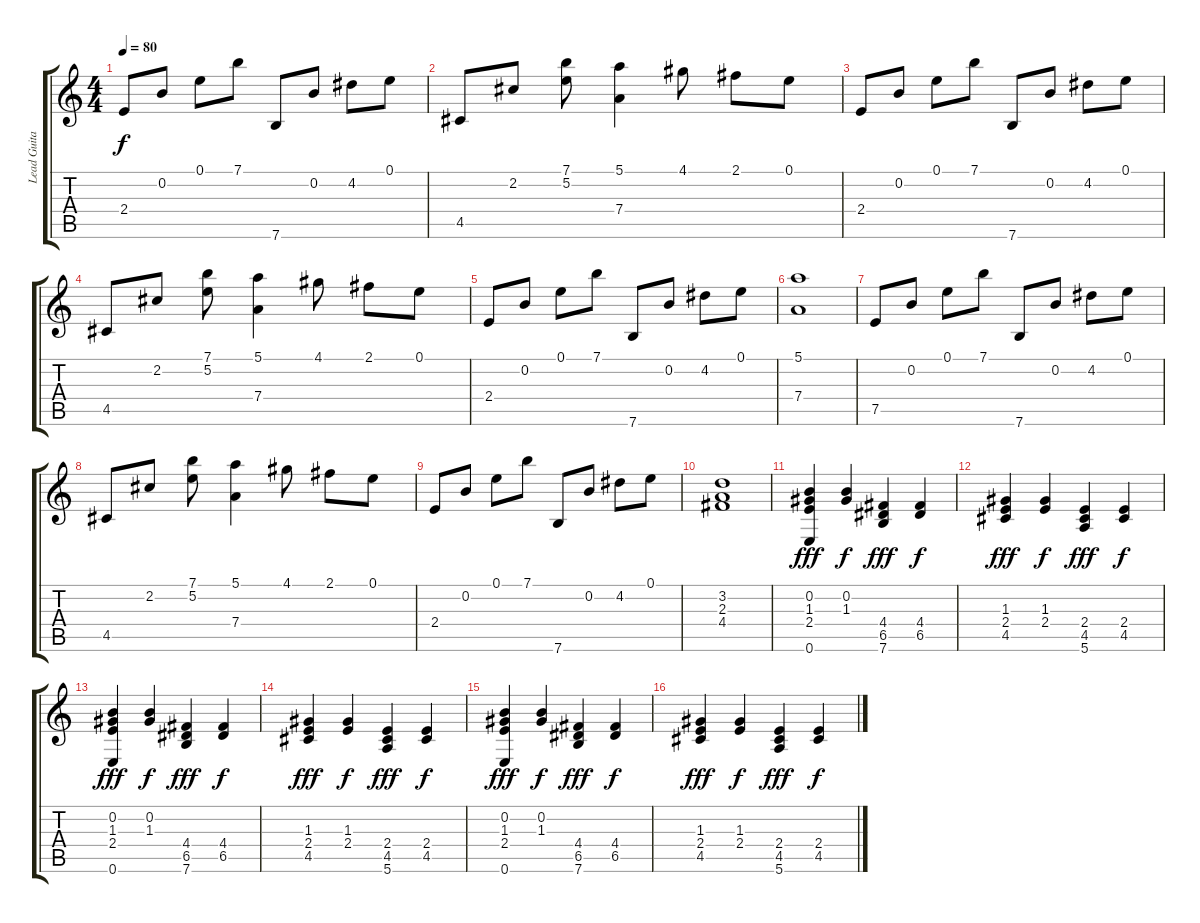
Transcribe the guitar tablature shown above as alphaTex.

\track ("Lead Guitar" "Lead Guita") {instrument acousticguitarsteel}
\staff {score tabs}
\tuning (E4 B3 G3 D3 A2 E2) {hide}
\ts (4 4)
\tempo 80
\clef g2
\ks c
2.4.8{dy f} 0.2.8 0.1.8 7.1.8 7.6.8 0.2.8 4.2.8 0.1.8 |
4.5.8 2.2.8 (7.1 5.2).8 (5.1 7.4).4 4.1.8 2.1.8 0.1.8 |
2.4.8 0.2.8 0.1.8 7.1.8 7.6.8 0.2.8 4.2.8 0.1.8 |
4.5.8 2.2.8 (7.1 5.2).8 (5.1 7.4).4 4.1.8 2.1.8 0.1.8 |
2.4.8 0.2.8 0.1.8 7.1.8 7.6.8 0.2.8 4.2.8 0.1.8 |
(5.1 7.4).1 |
7.5.8 0.2.8 0.1.8 7.1.8 7.6.8 0.2.8 4.2.8 0.1.8 |
4.5.8 2.2.8 (7.1 5.2).8 (5.1 7.4).4 4.1.8 2.1.8 0.1.8 |
2.4.8 0.2.8 0.1.8 7.1.8 7.6.8 0.2.8 4.2.8 0.1.8 |
(3.2 2.3 4.4).1 |
(0.2 1.3 2.4 0.6).4{dy fff} (0.2 1.3).4{dy f} (4.4 6.5 7.6).4{dy fff} (4.4 6.5).4{dy f} |
(1.3 2.4 4.5).4{dy fff} (1.3 2.4).4{dy f} (2.4 4.5 5.6).4{dy fff} (2.4 4.5).4{dy f} |
(0.2 1.3 2.4 0.6).4{dy fff} (0.2 1.3).4{dy f} (4.4 6.5 7.6).4{dy fff} (4.4 6.5).4{dy f} |
(1.3 2.4 4.5).4{dy fff} (1.3 2.4).4{dy f} (2.4 4.5 5.6).4{dy fff} (2.4 4.5).4{dy f} |
(0.2 1.3 2.4 0.6).4{dy fff} (0.2 1.3).4{dy f} (4.4 6.5 7.6).4{dy fff} (4.4 6.5).4{dy f} |
(1.3 2.4 4.5).4{dy fff} (1.3 2.4).4{dy f} (2.4 4.5 5.6).4{dy fff} (2.4 4.5).4{dy f}
